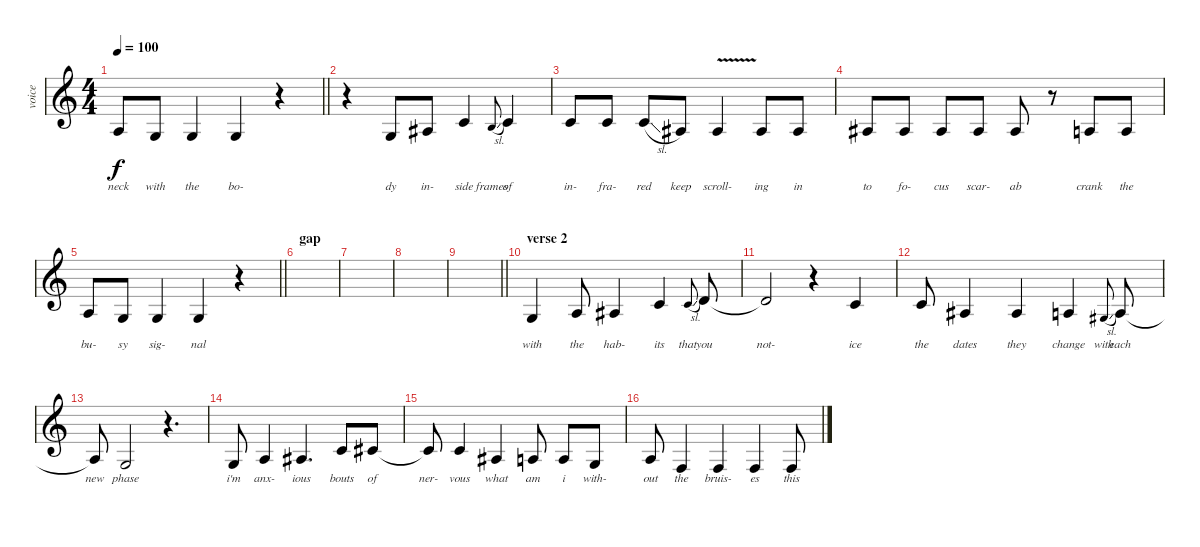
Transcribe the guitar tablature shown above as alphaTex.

\track ("voice" "voice") {instrument sopranosax}
\staff {score}
\tuning (E4 B3 G3 D3 A2 E2) {hide}
\ts (4 4)
\tempo 100
\clef g2
\barLineRight lightlight
\ks c
2.3.8{lyrics (0 "neck") lyrics (1 "") lyrics (2 "") lyrics (3 "") lyrics (4 "") dy f} 0.3.8{lyrics (0 "with") lyrics (1 "") lyrics (2 "") lyrics (3 "") lyrics (4 "")} 0.3.4{lyrics (0 "the") lyrics (1 "") lyrics (2 "") lyrics (3 "") lyrics (4 "")} 0.3.4{lyrics (0 "bo-") lyrics (1 "") lyrics (2 "") lyrics (3 "") lyrics (4 "")} r.4 |
r.4 0.3.8{lyrics (0 "dy") lyrics (1 "") lyrics (2 "") lyrics (3 "") lyrics (4 "")} 3.3.8{lyrics (0 "in-") lyrics (1 "") lyrics (2 "") lyrics (3 "") lyrics (4 "")} 1.2.4{lyrics (0 "side") lyrics (1 "") lyrics (2 "") lyrics (3 "") lyrics (4 "")} 0.2{sl}.8{lyrics (0 "frames") lyrics (1 "") lyrics (2 "") lyrics (3 "") lyrics (4 "") gr onbeat} 1.2.4{lyrics (0 "of") lyrics (1 "") lyrics (2 "") lyrics (3 "") lyrics (4 "")} |
1.2.8{lyrics (0 "in-") lyrics (1 "") lyrics (2 "") lyrics (3 "") lyrics (4 "")} 1.2.8{lyrics (0 "fra-") lyrics (1 "") lyrics (2 "") lyrics (3 "") lyrics (4 "")} 5.3{sl}.8{lyrics (0 "red") lyrics (1 "") lyrics (2 "") lyrics (3 "") lyrics (4 "")} 3.3.8{lyrics (0 "keep") lyrics (1 "") lyrics (2 "") lyrics (3 "") lyrics (4 "")} 3.3{v}.4{lyrics (0 "scroll-") lyrics (1 "") lyrics (2 "") lyrics (3 "") lyrics (4 "")} 3.3.8{lyrics (0 "ing") lyrics (1 "") lyrics (2 "") lyrics (3 "") lyrics (4 "")} 3.3.8{lyrics (0 "in") lyrics (1 "") lyrics (2 "") lyrics (3 "") lyrics (4 "")} |
3.3.8{lyrics (0 "to") lyrics (1 "") lyrics (2 "") lyrics (3 "") lyrics (4 "")} 3.3.8{lyrics (0 "fo-") lyrics (1 "") lyrics (2 "") lyrics (3 "") lyrics (4 "")} 3.3.8{lyrics (0 "cus") lyrics (1 "") lyrics (2 "") lyrics (3 "") lyrics (4 "")} 3.3.8{lyrics (0 "scar-") lyrics (1 "") lyrics (2 "") lyrics (3 "") lyrics (4 "")} 3.3.8{lyrics (0 "ab") lyrics (1 "") lyrics (2 "") lyrics (3 "") lyrics (4 "")} r.8 2.3.8{lyrics (0 "crank") lyrics (1 "") lyrics (2 "") lyrics (3 "") lyrics (4 "")} 2.3.8{lyrics (0 "the") lyrics (1 "") lyrics (2 "") lyrics (3 "") lyrics (4 "")} |
\barLineRight lightlight
2.3.8{lyrics (0 "bu-") lyrics (1 "") lyrics (2 "") lyrics (3 "") lyrics (4 "")} 0.3.8{lyrics (0 "sy") lyrics (1 "") lyrics (2 "") lyrics (3 "") lyrics (4 "")} 0.3.4{lyrics (0 "sig-") lyrics (1 "") lyrics (2 "") lyrics (3 "") lyrics (4 "")} 0.3.4{lyrics (0 "nal") lyrics (1 "") lyrics (2 "") lyrics (3 "") lyrics (4 "")} r.4 |
\section ("" "gap")
|
|
|
\barLineRight lightlight
|
\section ("" "verse 2")
0.3.4{lyrics (0 "with") lyrics (1 "") lyrics (2 "") lyrics (3 "") lyrics (4 "")} 2.3.8{lyrics (0 "the") lyrics (1 "") lyrics (2 "") lyrics (3 "") lyrics (4 "")} 3.3.4{lyrics (0 "hab-") lyrics (1 "") lyrics (2 "") lyrics (3 "") lyrics (4 "")} 1.2.4{lyrics (0 "its") lyrics (1 "") lyrics (2 "") lyrics (3 "") lyrics (4 "")} 1.2{sl}.8{lyrics (0 "that") lyrics (1 "") lyrics (2 "") lyrics (3 "") lyrics (4 "") gr onbeat} 3.2.8{lyrics (0 "you") lyrics (1 "") lyrics (2 "") lyrics (3 "") lyrics (4 "")} |
3.2{t}.2{lyrics (0 "not-") lyrics (1 "") lyrics (2 "") lyrics (3 "") lyrics (4 "")} r.4 1.2.4{lyrics (0 "ice") lyrics (1 "") lyrics (2 "") lyrics (3 "") lyrics (4 "")} |
1.2.8{lyrics (0 "the") lyrics (1 "") lyrics (2 "") lyrics (3 "") lyrics (4 "")} 3.3.4{lyrics (0 "dates") lyrics (1 "") lyrics (2 "") lyrics (3 "") lyrics (4 "")} 3.3.4{lyrics (0 "they") lyrics (1 "") lyrics (2 "") lyrics (3 "") lyrics (4 "")} 2.3.4{lyrics (0 "change") lyrics (1 "") lyrics (2 "") lyrics (3 "") lyrics (4 "")} 1.3{sl}.8{lyrics (0 "with") lyrics (1 "") lyrics (2 "") lyrics (3 "") lyrics (4 "") gr onbeat} 2.3.8{lyrics (0 "each") lyrics (1 "") lyrics (2 "") lyrics (3 "") lyrics (4 "")} |
2.3{t}.8{lyrics (0 "new") lyrics (1 "") lyrics (2 "") lyrics (3 "") lyrics (4 "")} 0.3.2{lyrics (0 "phase") lyrics (1 "") lyrics (2 "") lyrics (3 "") lyrics (4 "")} r.4{d} |
0.3.8{lyrics (0 "i'm") lyrics (1 "") lyrics (2 "") lyrics (3 "") lyrics (4 "")} 2.3.4{lyrics (0 "anx-") lyrics (1 "") lyrics (2 "") lyrics (3 "") lyrics (4 "")} 3.3.4{d lyrics (0 "ious") lyrics (1 "") lyrics (2 "") lyrics (3 "") lyrics (4 "")} 5.3.8{lyrics (0 "bouts") lyrics (1 "") lyrics (2 "") lyrics (3 "") lyrics (4 "")} 2.2.8{lyrics (0 "of") lyrics (1 "") lyrics (2 "") lyrics (3 "") lyrics (4 "")} |
2.2{t}.8{lyrics (0 "ner-") lyrics (1 "") lyrics (2 "") lyrics (3 "") lyrics (4 "")} 1.2.4{lyrics (0 "vous") lyrics (1 "") lyrics (2 "") lyrics (3 "") lyrics (4 "")} 3.3.4{lyrics (0 "what") lyrics (1 "") lyrics (2 "") lyrics (3 "") lyrics (4 "")} 2.3.8{lyrics (0 "am") lyrics (1 "") lyrics (2 "") lyrics (3 "") lyrics (4 "")} 2.3.8{lyrics (0 "i") lyrics (1 "") lyrics (2 "") lyrics (3 "") lyrics (4 "")} 0.3.8{lyrics (0 "with-") lyrics (1 "") lyrics (2 "") lyrics (3 "") lyrics (4 "")} |
2.3.8{lyrics (0 "out") lyrics (1 "") lyrics (2 "") lyrics (3 "") lyrics (4 "")} 3.4.4{lyrics (0 "the") lyrics (1 "") lyrics (2 "") lyrics (3 "") lyrics (4 "")} 3.4.4{lyrics (0 "bruis-") lyrics (1 "") lyrics (2 "") lyrics (3 "") lyrics (4 "")} 3.4.4{lyrics (0 "es") lyrics (1 "") lyrics (2 "") lyrics (3 "") lyrics (4 "")} 3.4.8{lyrics (0 "this") lyrics (1 "") lyrics (2 "") lyrics (3 "") lyrics (4 "")}
